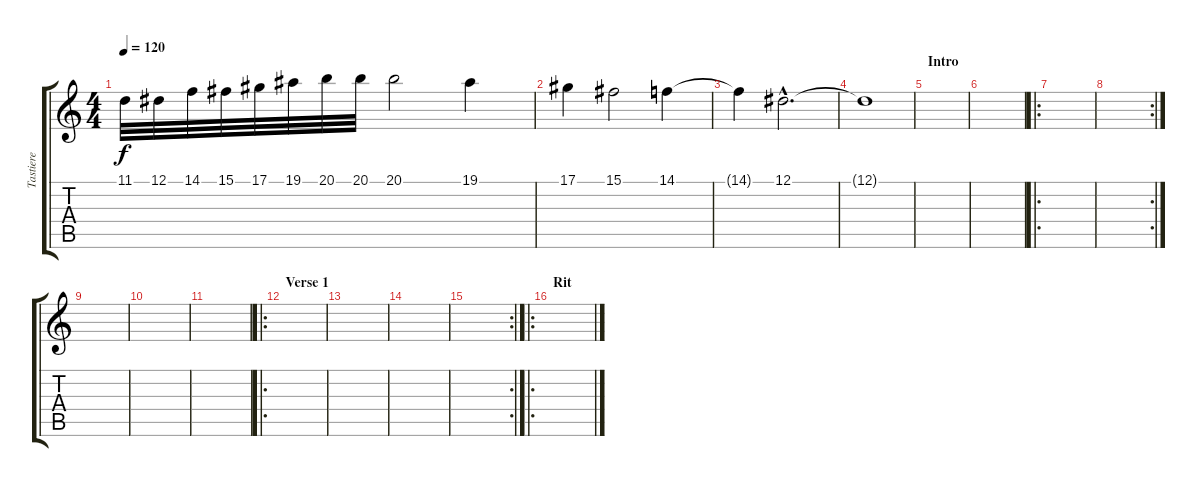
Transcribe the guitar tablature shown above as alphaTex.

\track ("Tastiere" "Tastiere") {instrument churchorgan}
\staff {score tabs}
\tuning (Eb4 Bb3 Gb3 Db3 Ab2 Eb2) {hide}
\ts (4 4)
\tempo 120
\clef g2
\ks c
11.1.32{dy f} 12.1.32 14.1.32 15.1.32 17.1.32 19.1.32 20.1.32 20.1.32 20.1.2 19.1.4 |
17.1.4 15.1.2 14.1.4 |
14.1{t}.4 12.1{hac}.2{d} |
12.1{t}.1 |
\section ("" "Intro")
|
|
\ro
|
\rc 2
|
|
|
|
\ro
\section ("" "Verse 1")
|
|
|
\rc 2
|
\ro
\section ("" "Rit")
